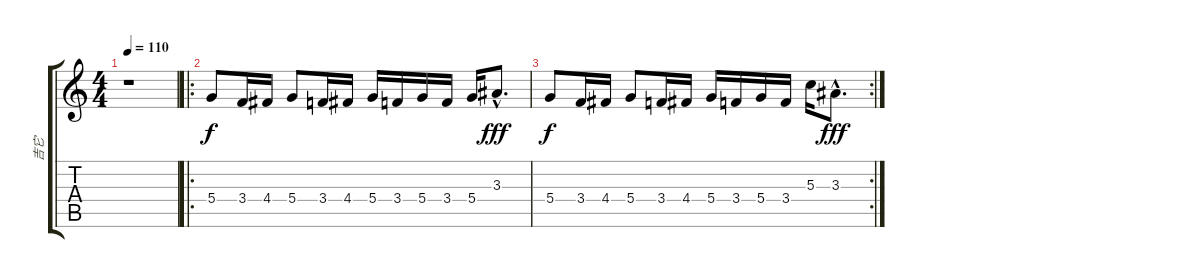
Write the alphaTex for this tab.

\track ("吉它" "吉它") {instrument distortionguitar}
\staff {score tabs}
\tuning (E4 B3 G3 D3 A2 E2) {hide}
\ts (4 4)
\tempo 110
\clef g2
\ks c
r.1{dy f instrument distortionguitar} |
\ro
5.4.8 3.4.16 4.4.16 5.4.8 3.4.16 4.4.16 5.4.16 3.4.16 5.4.16 3.4.16 5.4.16 3.3{hac}.8{d dy fff} |
\rc 2
5.4.8{dy f} 3.4.16 4.4.16 5.4.8 3.4.16 4.4.16 5.4.16 3.4.16 5.4.16 3.4.16 5.3.16 3.3{hac}.8{d dy fff}
